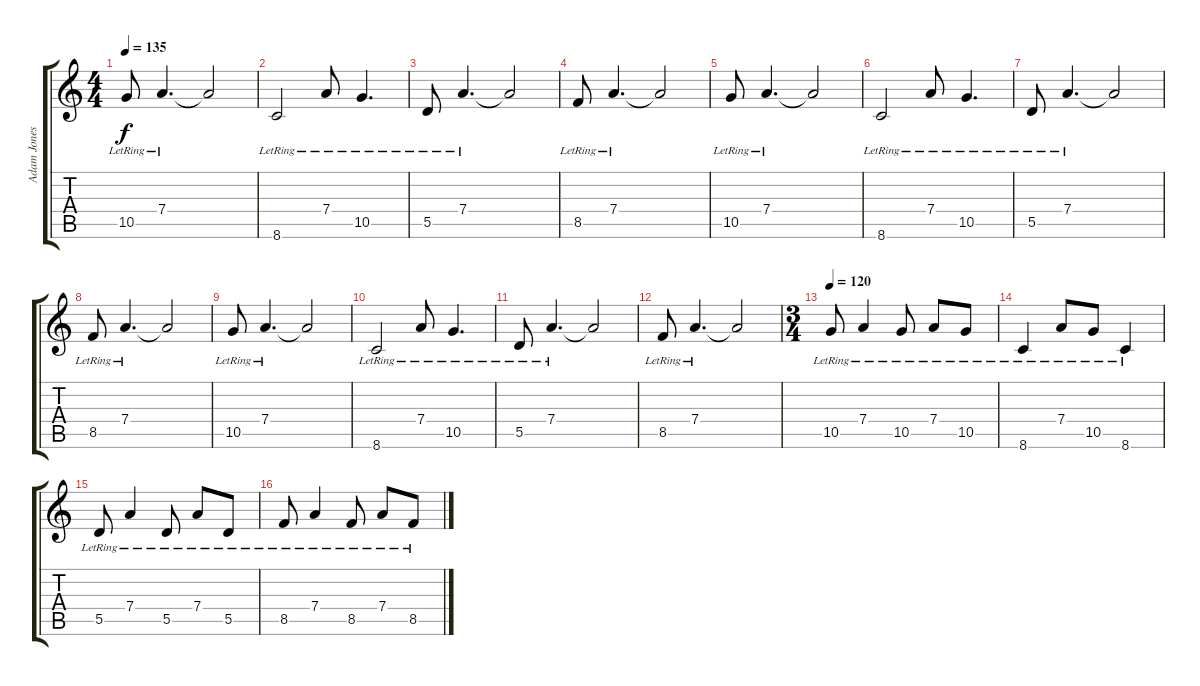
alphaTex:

\track ("Adam Jones" "Adam Jones") {instrument overdrivenguitar}
\staff {score tabs}
\tuning (E4 B3 G3 D3 A2 E2) {hide}
\ts (4 4)
\tempo 135
\clef g2
\ks c
10.5{lr}.8{dy f} 7.4{lr}.4{d} 7.4{t}.2 |
8.6{lr}.2 7.4{lr}.8 10.5{lr}.4{d} |
5.5{lr}.8 7.4{lr}.4{d} 7.4{t}.2 |
8.5{lr}.8 7.4{lr}.4{d} 7.4{t}.2 |
10.5{lr}.8 7.4{lr}.4{d} 7.4{t}.2 |
8.6{lr}.2 7.4{lr}.8 10.5{lr}.4{d} |
5.5{lr}.8 7.4{lr}.4{d} 7.4{t}.2 |
8.5{lr}.8 7.4{lr}.4{d} 7.4{t}.2 |
10.5{lr}.8 7.4{lr}.4{d} 7.4{t}.2 |
8.6{lr}.2 7.4{lr}.8 10.5{lr}.4{d} |
5.5{lr}.8 7.4{lr}.4{d} 7.4{t}.2 |
8.5{lr}.8 7.4{lr}.4{d} 7.4{t}.2 |
\ts (3 4)
\tempo 120
10.5{lr}.8 7.4{lr}.4 10.5{lr}.8 7.4{lr}.8 10.5{lr}.8 |
8.6{lr}.4 7.4{lr}.8 10.5{lr}.8 8.6{lr}.4 |
5.5{lr}.8 7.4{lr}.4 5.5{lr}.8 7.4{lr}.8 5.5{lr}.8 |
8.5{lr}.8 7.4{lr}.4 8.5{lr}.8 7.4{lr}.8 8.5{lr}.8
